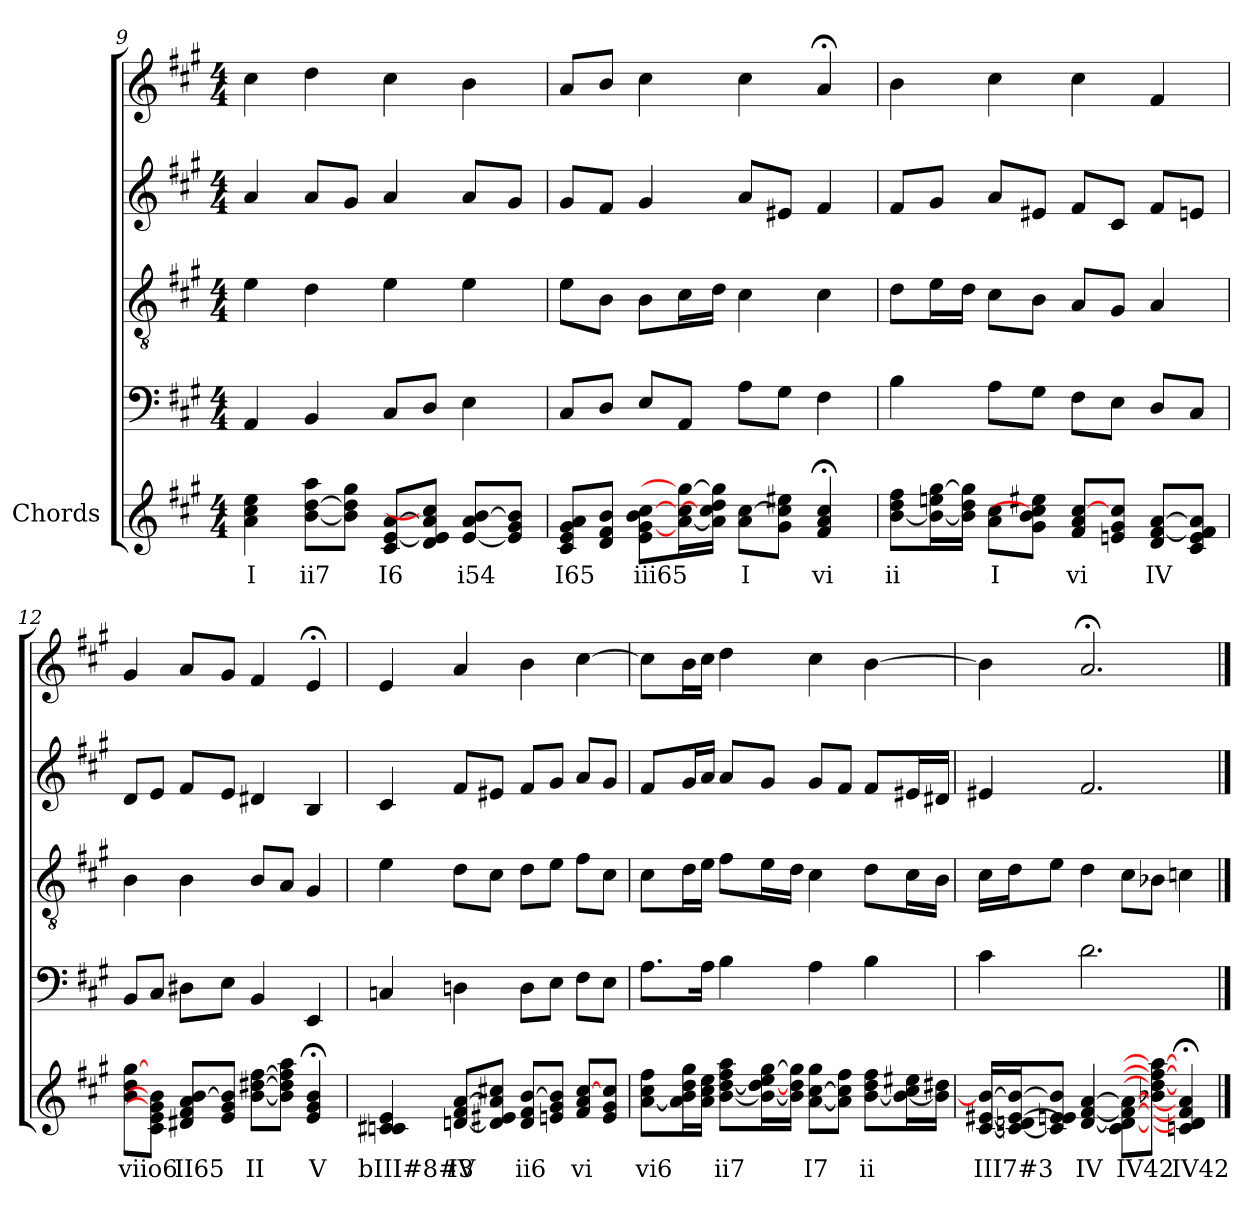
**kern	**text	**kern	**kern	**kern	**kern
*part5	*part5	*part4	*part3	*part2	*part1
*staff5	*staff5	*staff4	*staff3	*staff2	*staff1
*I"Chords	*	*	*	*	*
*clefG2	*	*clefF4	*clefGv2	*clefG2	*clefG2
*k[f#c#g#]	*	*k[f#c#g#]	*k[f#c#g#]	*k[f#c#g#]	*k[f#c#g#]
*M4/4	*	*M4/4	*M4/4	*M4/4	*M4/4
=9	=9	=9	=9	=9	=9
4a 4cc# 4ee	I	4AA/	4e\	4a/	4cc#\
[8b\ [8dd 8aaL	ii7	4BB/	4d\	8a/L	4dd\
8b\] 8dd] 8gg#J	.	.	.	8g#/J	.
8c#/ [8e [8aL	I6	8C#/L	4e\	4a/	4cc#\
8d/ 8e] 8a] 8cc#]J	.	8D/J	.	.	.
[8e/ 8a [8bL	i54	4E\	4e\	8a/L	4b\
8e/] 8g# 8b]J	.	.	.	8g#/J	.
!!LO:LB:g=z
=10	=10	=10	=10	=10	=10
8c#/ 8e 8g# 8aL	I65	8C#/L	8e\L	8g#/L	8a/L
8d/ 8f# 8bJ	.	8D/J	8B\J	8f#/J	8b/J
8e\ [8g# 8b [8cc#L	iii65	8E/L	8B\L	4g#/	4cc#\
[16a\ 16cc# 16gg#_L	.	8AA/J	16c#\L	.	.
16a\] 16cc#] 16dd 16gg#]JJ	.	.	16d\JJ	.	.
8a\ [8cc#L	I	8A\L	4c#\	8a/L	4cc#\
8g#\ 8cc#] 8ee#XJ	.	8G#\J	.	8e#X/J	.
4f#; 4a; 4cc#;	vi	4F#\	4c#\	4f#/	4a;/
=11	=11	=11	=11	=11	=11
[8b\ 8dd 8ff#L	ii	4B\	8d\L	8f#/L	4b\
16b\_ 16een [16gg#L	.	.	16e\L	8g#/J	.
16b\] 16dd 16gg#]JJ	.	.	16d\JJ	.	.
8a\ 8cc#L	I	8A\L	8c#\L	8a/L	4cc#\
8g#\ 8b 8cc#] 8ee#XJ	.	8G#\J	8B\J	8e#X/J	.
8f#/ 8a [8cc#L	vi	8F#\L	8A/L	8f#/L	4cc#\
8en/ 8g# 8cc#J	.	8E\J	8G#/J	8c#/J	.
8d/ [8f# [8aL	IV	8D/L	4A/	8f#/L	4f#/
8c#/ 8e 8f#] 8a]J	.	8C#/J	.	8en/J	.
=12	=12	=12	=12	=12	=12
8b\ 8dd [8gg#L	viio6	8BB/L	4B\	8d/L	4g#/
8c#\ 8e 8g#] 8b]J	.	8C#/J	.	8e/J	.
8d#X/ 8f# 8a [8bL	II65	8D#X\L	4B\	8f#/L	8a/L
8e/ 8g# 8b]J	.	8E\J	.	8e/J	8g#/J
[8b\ [8dd#X [8ff#L	II	4BB/	8B/L	4d#X/	4f#/
8b\] 8dd#] 8ff#] 8aaJ	.	.	8A/J	.	.
4e; 4g#; 4b;	V	4EE/	4G#/	4B/	4e;/
=13	=13	=13	=13	=13	=13
4cn 4c#X 4e	bIII#8#3	4Cn/	4e\	4c#/	4e/
[8dn/ 8f# [8aL	IV	4Dn\	8d\L	8f#/L	4a/
8d/] 8e#X 8a] 8cc#XJ	.	.	8c#\J	8e#X/J	.
8d/ 8f# [8bL	ii6	8D\L	8d\L	8f#/L	4b\
8en/ 8g# 8b]J	.	8E\J	8e\J	8g#/J	.
8f#/ 8a [8cc#L	vi	8F#\L	8f#\L	8a/L	[4cc#\
8e/ 8g# 8cc#J	.	8E\J	8c#\J	8g#/J	.
!!LO:PB:g=z
=14	=14	=14	=14	=14	=14
[8a\ 8cc# 8ff#L	vi6	8.A\L	8c#\L	8f#/L	8cc#\L]
16a\] 16b 16dd 16gg#L	.	.	16d\L	16g#/L	16b\L
16a\ 16cc# 16eeJJ	.	16A\Jk	16e\JJ	16a/JJ	16cc#\JJ
[8b\ [8dd 8ff# 8aaL	ii7	4B\	8f#\L	8a/L	4dd\
16b\_ 16dd_ 16ee [16gg#L	.	.	16e\L	8g#/J	.
16b\] 16dd 16gg#]JJ	.	.	16d\JJ	.	.
[8a\ [8cc# 8gg#L	I7	4A\	4c#\	8g#/L	4cc#\
8a\] 8cc#] 8ff#J	.	.	.	8f#/J	.
[8b\ 8dd 8ff#L	ii	4B\	8d\L	8f#/L	[4b\
16b\_ 16cc# 16ee#XL	.	.	16c#\L	16e#X/L	.
16b\] 16dd#XJJ	.	.	16B\JJ	16d#X/JJ	.
=15	=15	=15	=15	=15	=15
[16c#/ [16e#X 16b_LL	III7#3	4c#\	16c#\LL	4e#X/	4b\]
16c#/_ 16dn 16e#_ 16b_J	.	.	16d\J	.	.
8c#/] 8en 8e#] 8b]J	.	.	8e\J	.	.
[4d [4f# [4a	IV	2.d\	4d\	2.f#/	2.a;/
8c#\ 8d_ 8f#_ 8a_L	IV42	.	8c#\L	.	.
8b-X\ 8dd_ 8ff#_ 8aa_J	.	.	8B-X\J	.	.
4cn; 4d]; 4f#]; 4a];	IV42	.	4cn\	.	.
==	==	==	==	==	==
*-	*-	*-	*-	*-	*-
